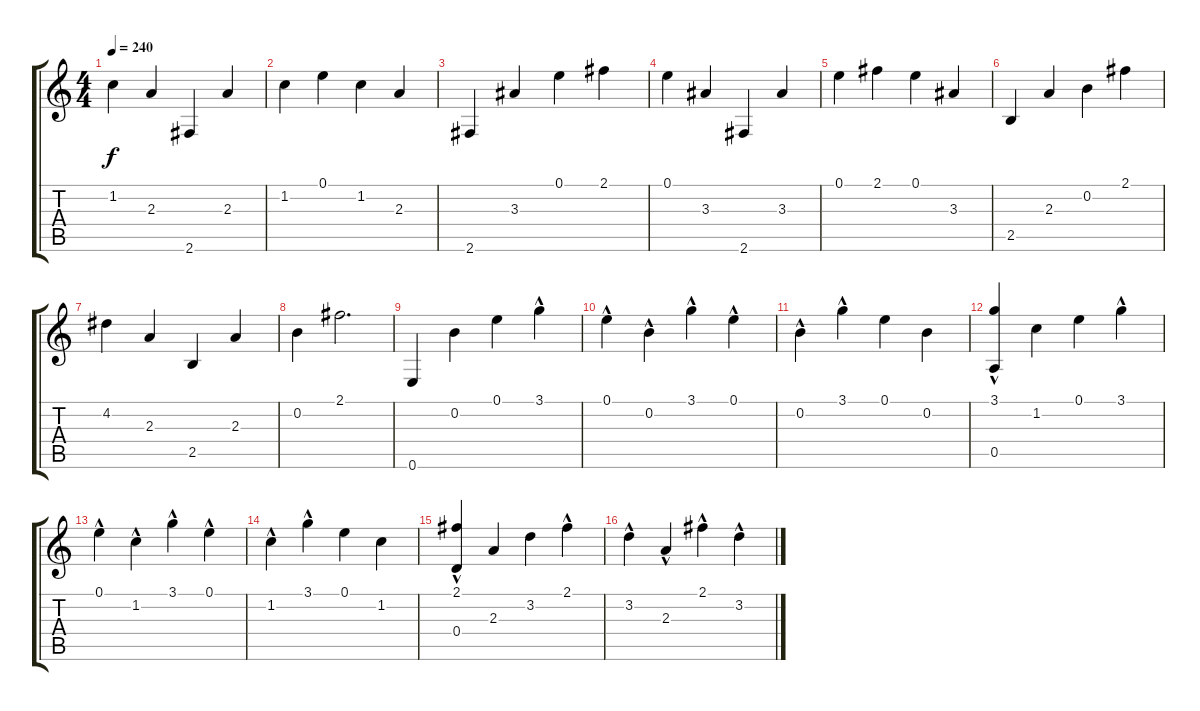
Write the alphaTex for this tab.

\track "" {instrument acousticguitarsteel}
\staff {score tabs}
\tuning (E4 B3 G3 D3 A2 E2) {hide}
\ts (4 4)
\tempo 240
\clef g2
\ks c
1.2.4{dy f} 2.3.4 2.6.4 2.3.4 |
1.2.4 0.1.4 1.2.4 2.3.4 |
2.6.4 3.3.4 0.1.4 2.1.4 |
0.1.4 3.3.4 2.6.4 3.3.4 |
0.1.4 2.1.4 0.1.4 3.3.4 |
2.5.4 2.3.4 0.2.4 2.1.4 |
4.2.4 2.3.4 2.5.4 2.3.4 |
0.2.4 2.1.2{d} |
0.6.4 0.2.4 0.1.4 3.1{hac}.4 |
0.1{hac}.4 0.2{hac}.4 3.1{hac}.4 0.1{hac}.4 |
0.2{hac}.4 3.1{hac}.4 0.1.4 0.2.4 |
(3.1{hac} 0.5).4 1.2.4 0.1.4 3.1{hac}.4 |
0.1{hac}.4 1.2{hac}.4 3.1{hac}.4 0.1{hac}.4 |
1.2{hac}.4 3.1{hac}.4 0.1.4 1.2.4 |
(2.1{hac} 0.4).4 2.3.4 3.2.4 2.1{hac}.4 |
3.2{hac}.4 2.3{hac}.4 2.1{hac}.4 3.2{hac}.4
